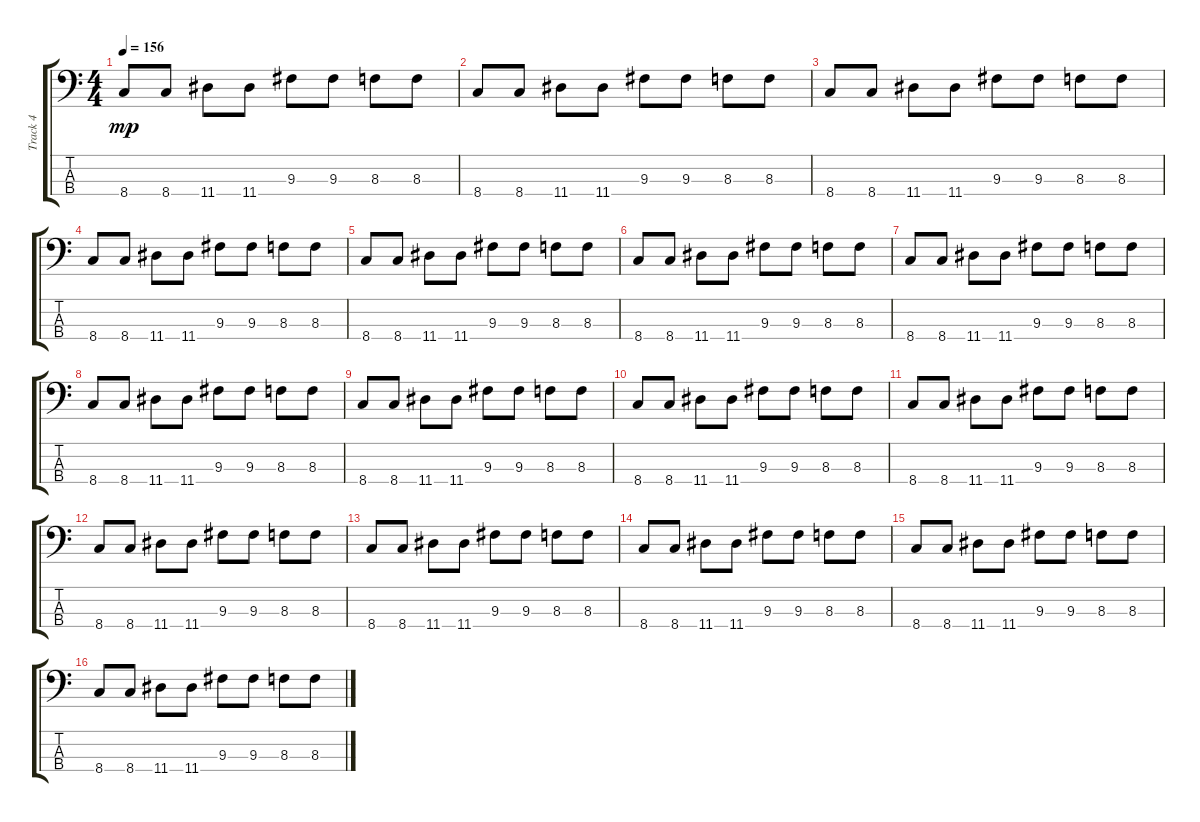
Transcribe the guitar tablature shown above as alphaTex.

\track ("Track 4" "Track 4") {instrument electricbassfinger}
\staff {score tabs}
\tuning (G2 D2 A1 E1) {hide}
\ts (4 4)
\tempo 156
\clef f4
\ks c
8.4.8{dy mp} 8.4.8 11.4.8 11.4.8 9.3.8 9.3.8 8.3.8 8.3.8 |
8.4.8 8.4.8 11.4.8 11.4.8 9.3.8 9.3.8 8.3.8 8.3.8 |
8.4.8 8.4.8 11.4.8 11.4.8 9.3.8 9.3.8 8.3.8 8.3.8 |
8.4.8 8.4.8 11.4.8 11.4.8 9.3.8 9.3.8 8.3.8 8.3.8 |
8.4.8 8.4.8 11.4.8 11.4.8 9.3.8 9.3.8 8.3.8 8.3.8 |
8.4.8 8.4.8 11.4.8 11.4.8 9.3.8 9.3.8 8.3.8 8.3.8 |
8.4.8 8.4.8 11.4.8 11.4.8 9.3.8 9.3.8 8.3.8 8.3.8 |
8.4.8 8.4.8 11.4.8 11.4.8 9.3.8 9.3.8 8.3.8 8.3.8 |
8.4.8 8.4.8 11.4.8 11.4.8 9.3.8 9.3.8 8.3.8 8.3.8 |
8.4.8 8.4.8 11.4.8 11.4.8 9.3.8 9.3.8 8.3.8 8.3.8 |
8.4.8 8.4.8 11.4.8 11.4.8 9.3.8 9.3.8 8.3.8 8.3.8 |
8.4.8 8.4.8 11.4.8 11.4.8 9.3.8 9.3.8 8.3.8 8.3.8 |
8.4.8 8.4.8 11.4.8 11.4.8 9.3.8 9.3.8 8.3.8 8.3.8 |
8.4.8 8.4.8 11.4.8 11.4.8 9.3.8 9.3.8 8.3.8 8.3.8 |
8.4.8 8.4.8 11.4.8 11.4.8 9.3.8 9.3.8 8.3.8 8.3.8 |
8.4.8 8.4.8 11.4.8 11.4.8 9.3.8 9.3.8 8.3.8 8.3.8
